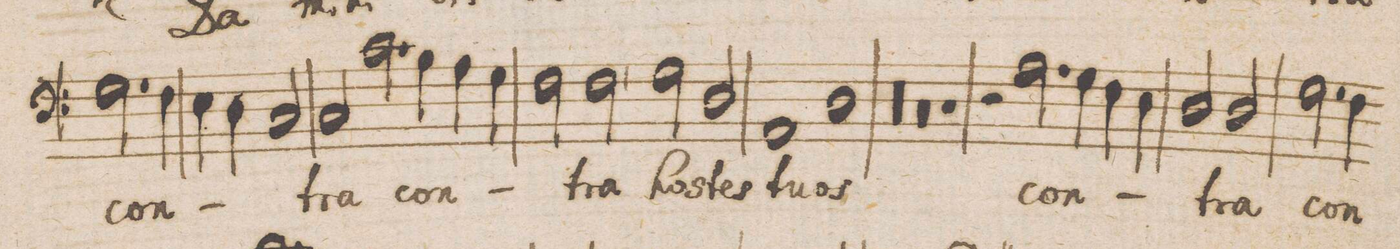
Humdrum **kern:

**kern	**text
*I"Baſso.	*
*clefF4	*
*k[]	*
*met(C|)	*
*M2/1	*
2.G\	con-
4F\	.
4E\	.
4D\	.
2C/	.
=47-	=47-
2C/	-tra
2.c\	con-
4B\	.
4A\	.
4G\	.
=48-	=48-
2F\	.
2F,>\	-tra
2G\	hos-
2D/	-tes
=49-	=49-
1AA	tu-
1D	-os
=50-	=50-
00r	.
=51-	=51-
=52-	=52-
0r	.
=53-	=53-
1r	.
2r	.
2.A\	con-
=54-	=54-
4G\	.
4F\	.
4E\	.
2D/	.
2D/	-tra
=55-	=55-
2.G\	con-
4F\	.
*-	*-
